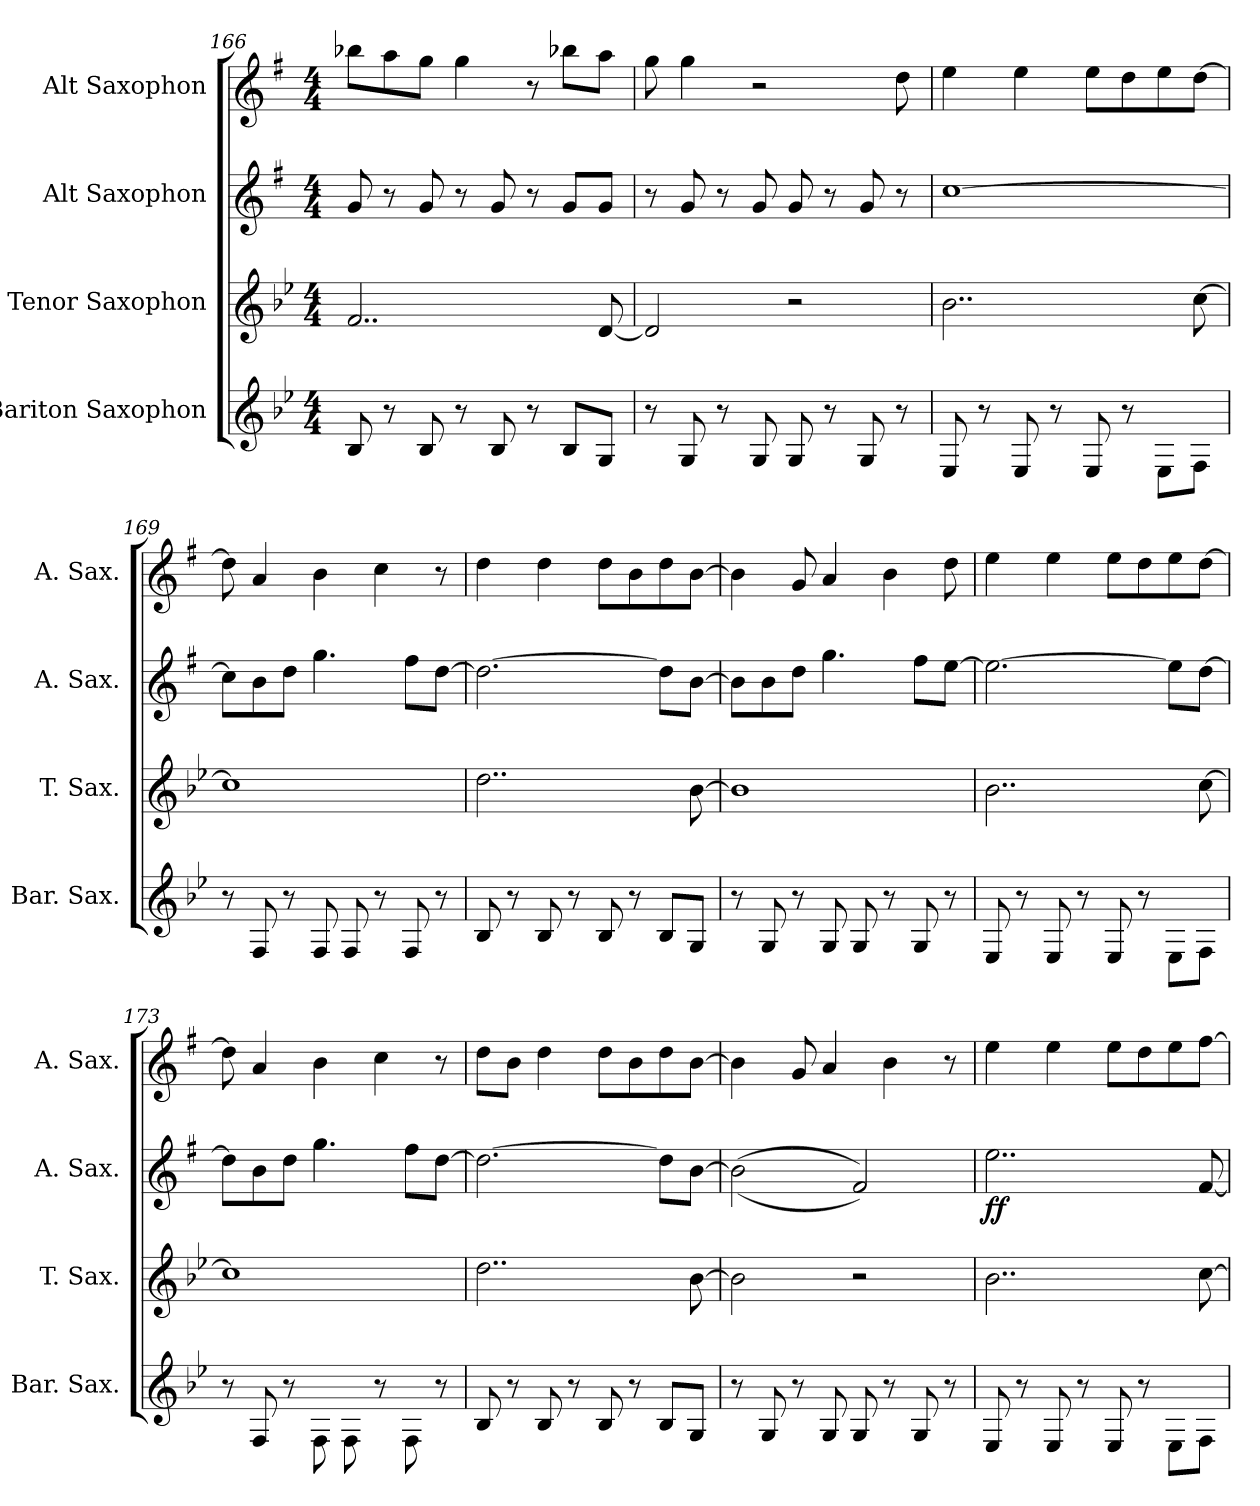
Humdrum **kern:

**kern	**kern	**dynam	**kern	**dynam	**kern
*part4	*part3	*part3	*part2	*part2	*part1
*staff4	*staff3	*staff3	*staff2	*staff2	*staff1
*I"Bariton Saxophon	*I"Tenor Saxophon	*	*I"Alt Saxophon	*	*I"Alt Saxophon
*I'Bar. Sax.	*I'T. Sax.	*	*I'A. Sax.	*	*I'A. Sax.
*clefG2	*clefG2	*	*clefG2	*	*clefG2
*ITrd12c21	*ITrd8c14	*	*ITrd5c9	*	*ITrd5c9
*k[b-e-]	*k[b-e-]	*	*k[b-e-]	*	*k[b-e-]
*M4/4	*M4/4	*	*M4/4	*	*M4/4
=166	=166	=166	=166	=166	=166
8BB-/	2..F/	.	8B-/	.	8dd-X\L
8r	.	.	8r	.	8cc\
8BB-/	.	.	8B-/	.	8b-\J
8r	.	.	8r	.	4b-\
8BB-/	.	.	8B-/	.	.
8r	.	.	8r	.	8r
8BB-/L	.	.	8B-/L	.	8dd-X\L
8GG/J	[8D/	.	8B-/J	.	8cc\J
!!LO:LB:g=z
=167	=167	=167	=167	=167	=167
8r	2D/]	.	8r	.	8b-\
8GG/	.	.	8B-/	.	4b-\
8r	.	.	8r	.	.
8GG/	.	.	8B-/	.	2r
8GG/	2r	.	8B-/	.	.
8r	.	.	8r	.	.
8GG/	.	.	8B-/	.	.
8r	.	.	8r	.	8f\
=168	=168	=168	=168	=168	=168
!	!	!LO:DY:b	!	!	!
!	!	!LO:DY:n=1:b	!	!LO:DY:b	!
!	!	!	!	!LO:DY:n=1:b	!
8EE-/	2..B-\	mp mp	[1e-	mf mf	4g\
8r	.	.	.	.	.
8EE-/	.	.	.	.	4g\
8r	.	.	.	.	.
8EE-/	.	.	.	.	8g\L
8r	.	.	.	.	8f\
8EE-\L	.	.	.	.	8g\
8FF\J	[8c\	.	.	.	[8f\J
=169	=169	=169	=169	=169	=169
8r	1c]	.	8e-\L]	.	8f\]
8FF/	.	.	8d\	.	4c/
8r	.	.	8f\J	.	.
8FF/	.	.	4.b-\	.	4d\
8FF/	.	.	.	.	.
8r	.	.	.	.	4e-\
8FF/	.	.	8a\L	.	.
8r	.	.	[8f\J	.	8r
=170	=170	=170	=170	=170	=170
8BB-/	2..d\	.	2.f\_	.	4f\
8r	.	.	.	.	.
8BB-/	.	.	.	.	4f\
8r	.	.	.	.	.
8BB-/	.	.	.	.	8f\L
8r	.	.	.	.	8d\
8BB-/L	.	.	8f\L]	.	8f\
8GG/J	[8B-\	.	[8d\J	.	[8d\J
!!LO:LB:g=z
=171	=171	=171	=171	=171	=171
8r	1B-]	.	8d\L]	.	4d\]
8GG/	.	.	8d\	.	.
8r	.	.	8f\J	.	8B-/
8GG/	.	.	4.b-\	.	4c/
8GG/	.	.	.	.	.
8r	.	.	.	.	4d\
8GG/	.	.	8a\L	.	.
8r	.	.	[8g\J	.	8f\
=172	=172	=172	=172	=172	=172
8EE-/	2..B-\	.	2.g\_	.	4g\
8r	.	.	.	.	.
8EE-/	.	.	.	.	4g\
8r	.	.	.	.	.
8EE-/	.	.	.	.	8g\L
8r	.	.	.	.	8f\
8EE-\L	.	.	8g\L]	.	8g\
8FF\J	[8c\	.	[8f\J	.	[8f\J
=173	=173	=173	=173	=173	=173
8r	1c]	.	8f\L]	.	8f\]
8FF/	.	.	8d\	.	4c/
8r	.	.	8f\J	.	.
8FF\	.	.	4.b-\	.	4d\
8FF\	.	.	.	.	.
8r	.	.	.	.	4e-\
8FF\	.	.	8a\L	.	.
8r	.	.	[8f\J	.	8r
=174	=174	=174	=174	=174	=174
8BB-/	2..d\	.	2.f\_	.	8f\L
8r	.	.	.	.	8d\J
8BB-/	.	.	.	.	4f\
8r	.	.	.	.	.
8BB-/	.	.	.	.	8f\L
8r	.	.	.	.	8d\
8BB-/L	.	.	8f\L]	.	8f\
8GG/J	[8B-\	.	[8d\J	.	[8d\J
!!LO:PB:g=z
=175	=175	=175	=175	=175	=175
8r	2B-\]	.	((2d\]	.	4d\]
8GG/	.	.	.	.	.
8r	.	.	.	.	8B-/
8GG/	.	.	.	.	4c/
8GG/	2r	.	2A/))	.	.
8r	.	.	.	.	4d\
8GG/	.	.	.	.	.
8r	.	.	.	.	8r
=176	=176	=176	=176	=176	=176
!	!	!LO:DY:b	!	!	!
!	!	!LO:DY:n=1:b	!	!LO:DY:b	!
!	!	!	!	!LO:DY:n=1:b	!
8EE-/	2..B-\	mf mf	2..g\	f f	4g\
8r	.	.	.	.	.
8EE-/	.	.	.	.	4g\
8r	.	.	.	.	.
8EE-/	.	.	.	.	8g\L
8r	.	.	.	.	8f\
8EE-\L	.	.	.	.	8g\
8FF\J	[8c\	.	[8A/	.	[8a\J
=	=	=	=	=	=
*-	*-	*-	*-	*-	*-
